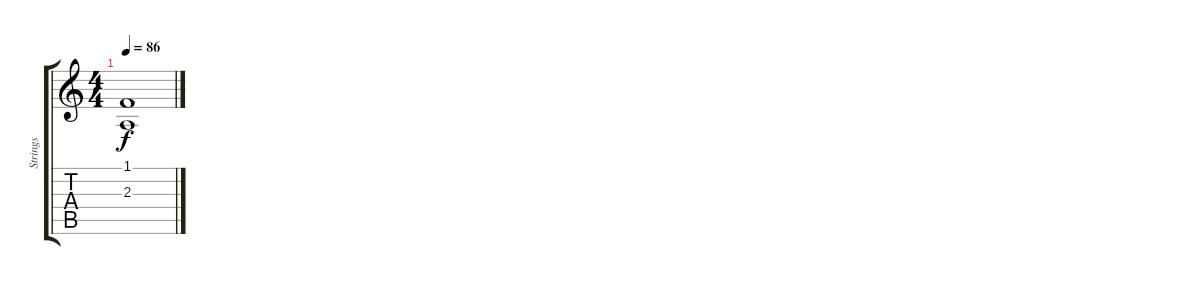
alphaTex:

\track ("Strings" "Strings") {instrument synthstrings1}
\staff {score tabs}
\tuning (E4 B3 G3 D3 A2 E2) {hide}
\ts (4 4)
\tempo 86
\clef g2
\ks c
(1.1{t} 2.3{t}).1{dy f}
